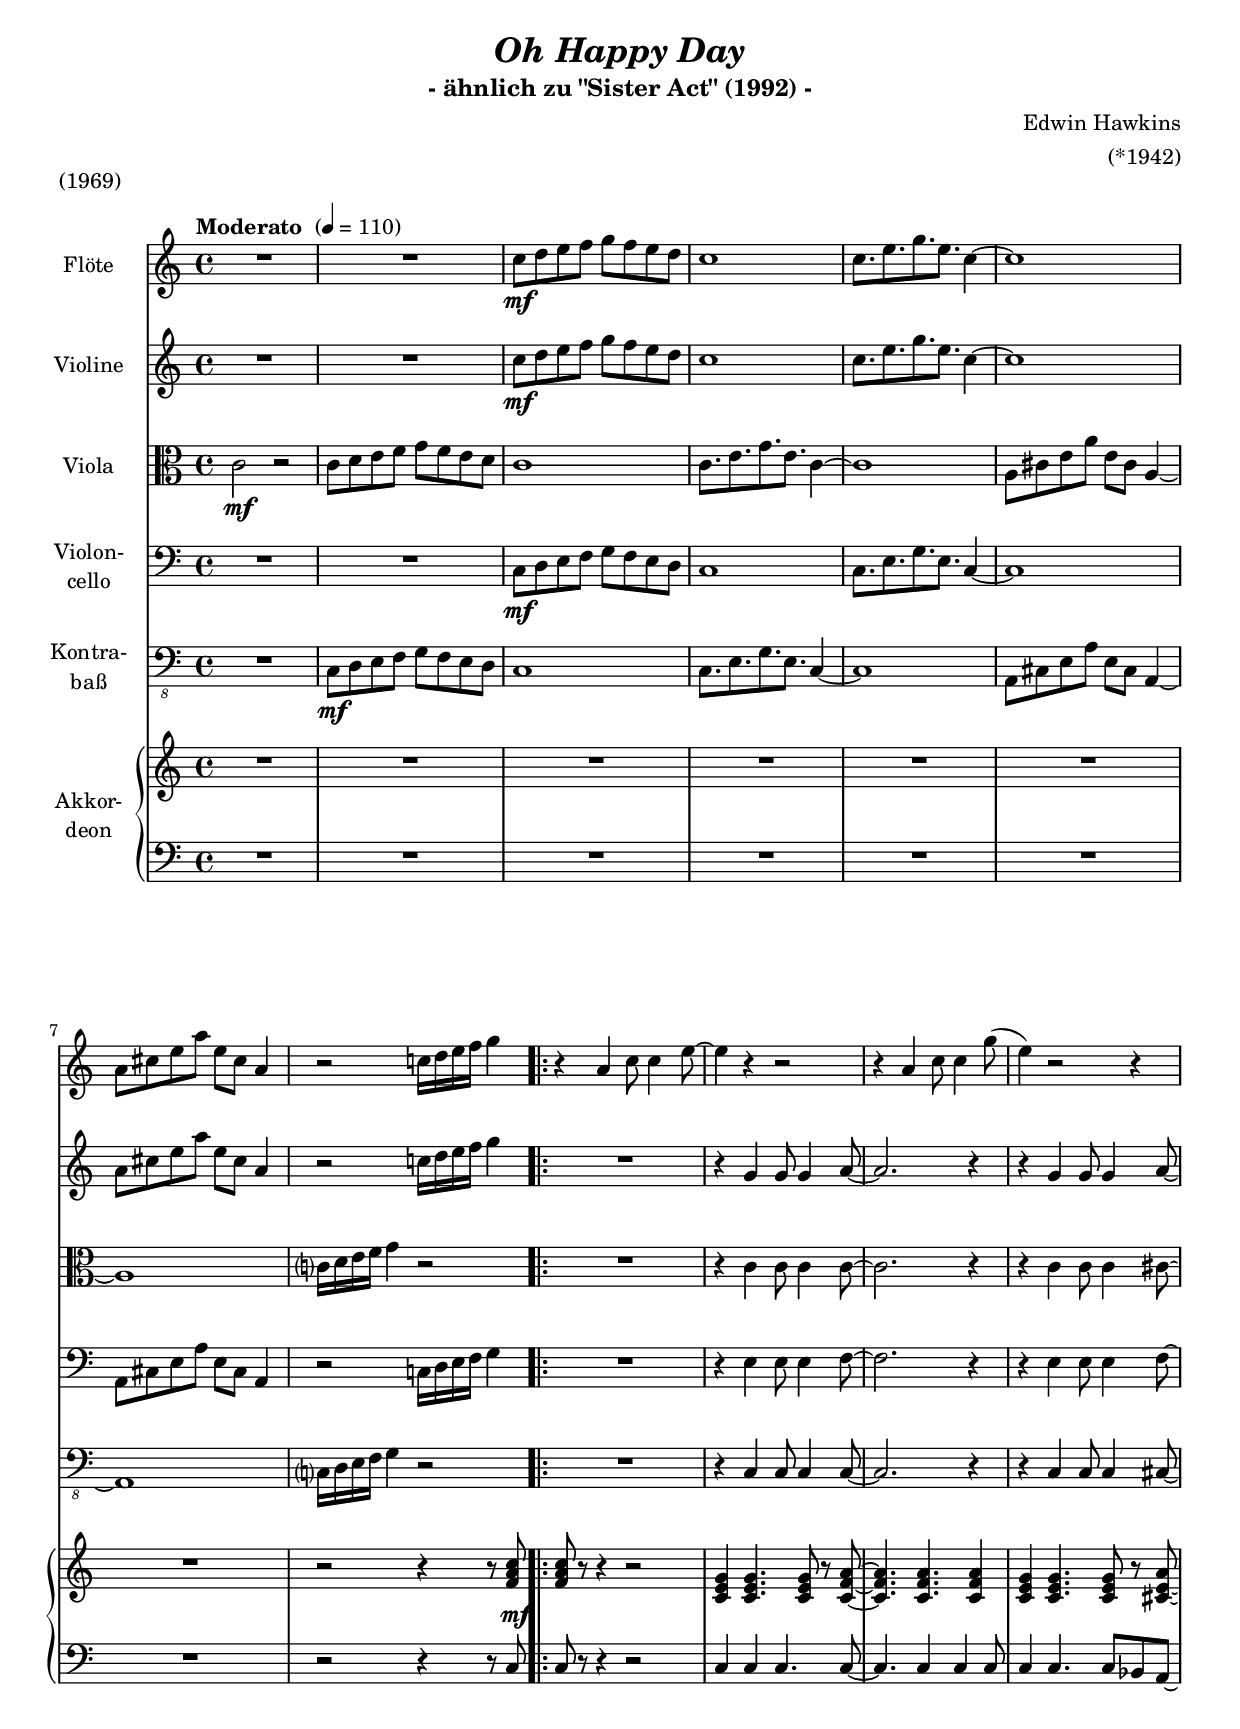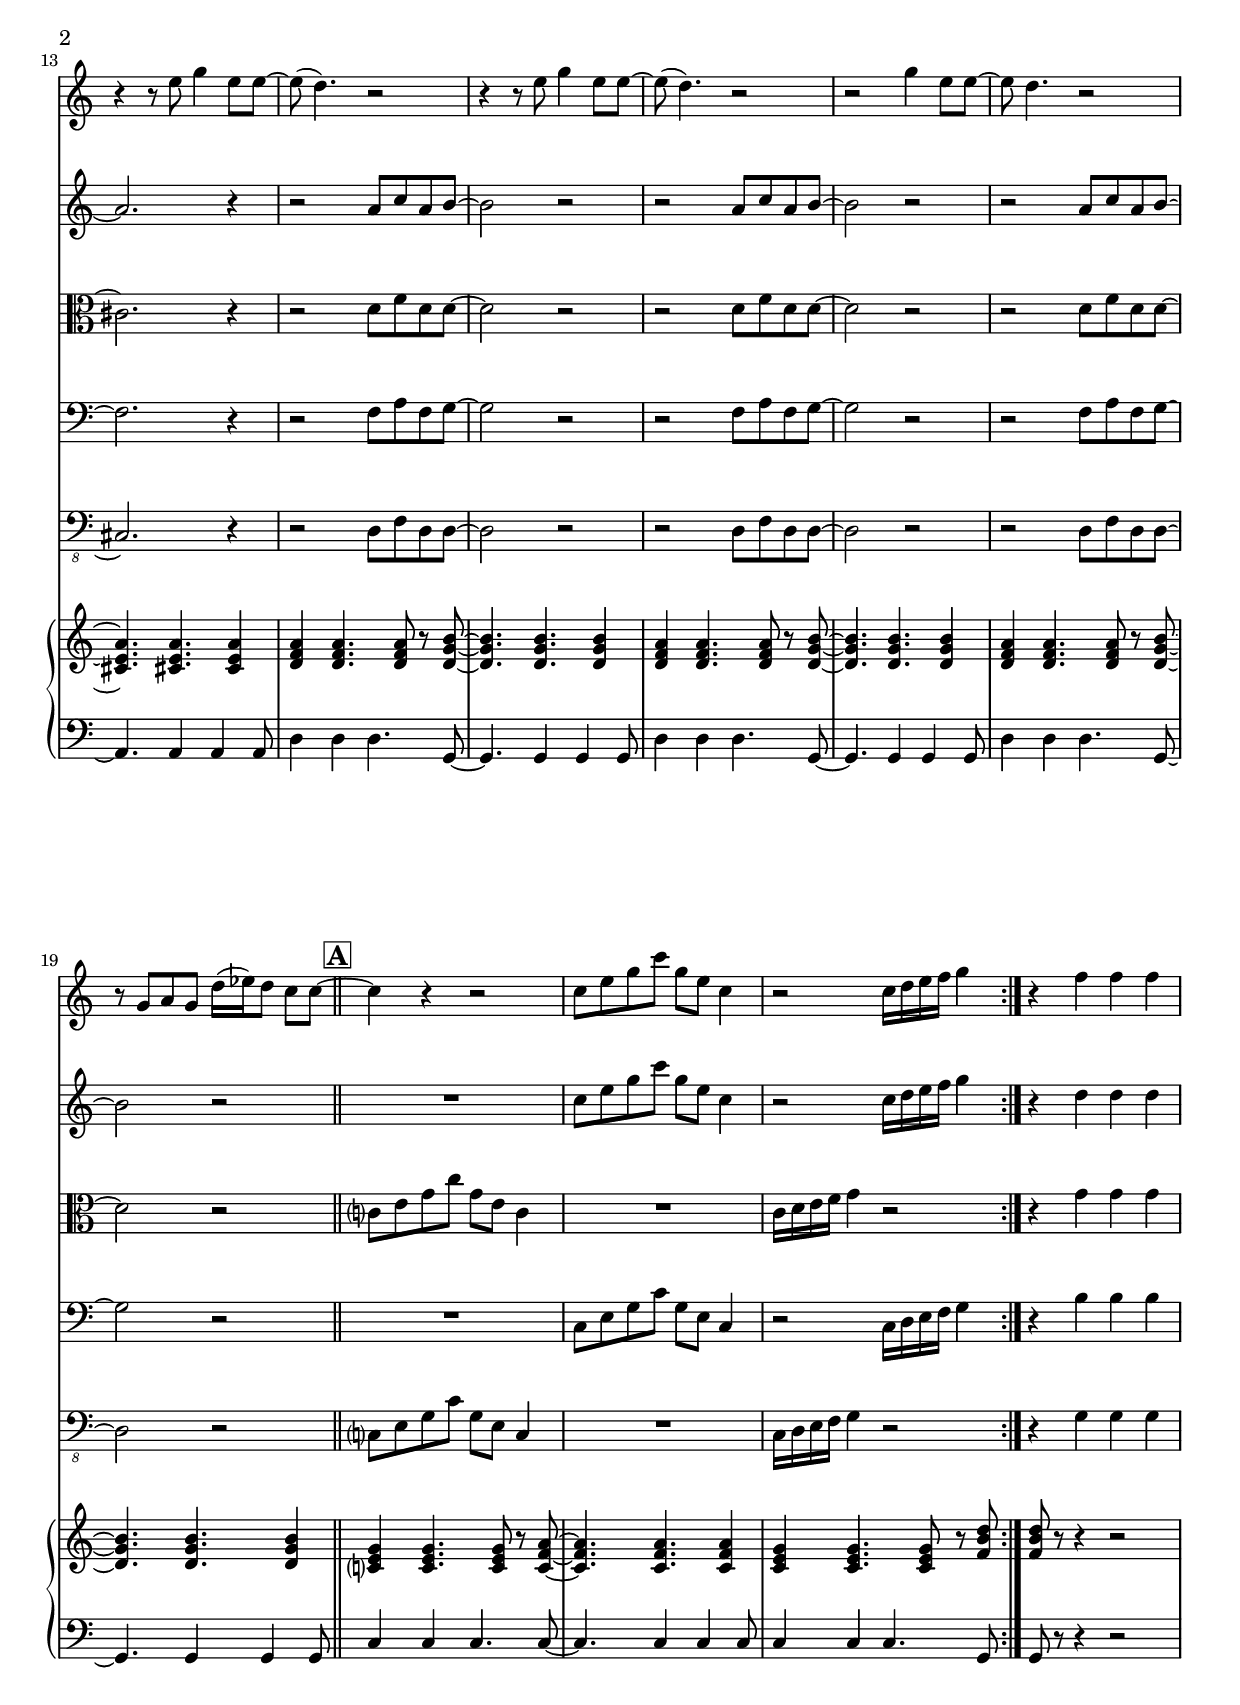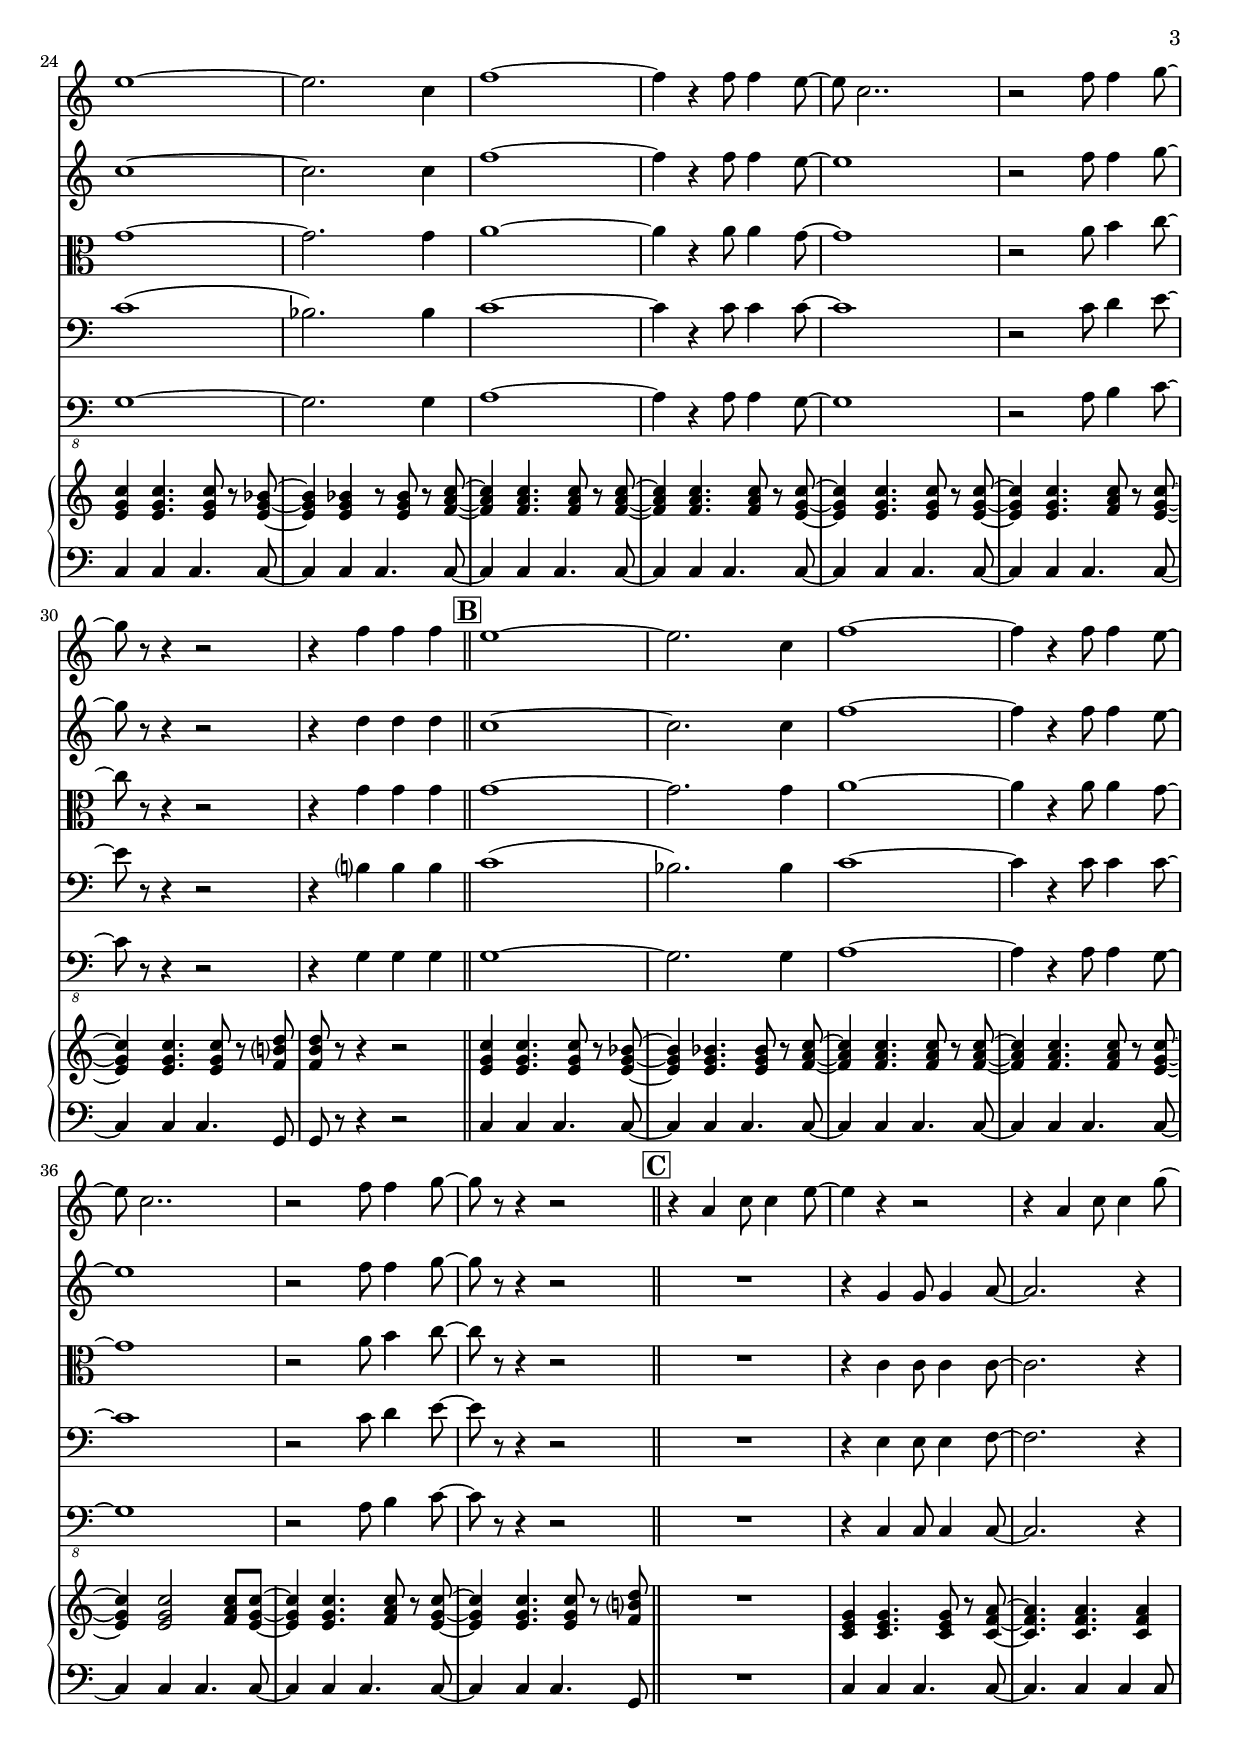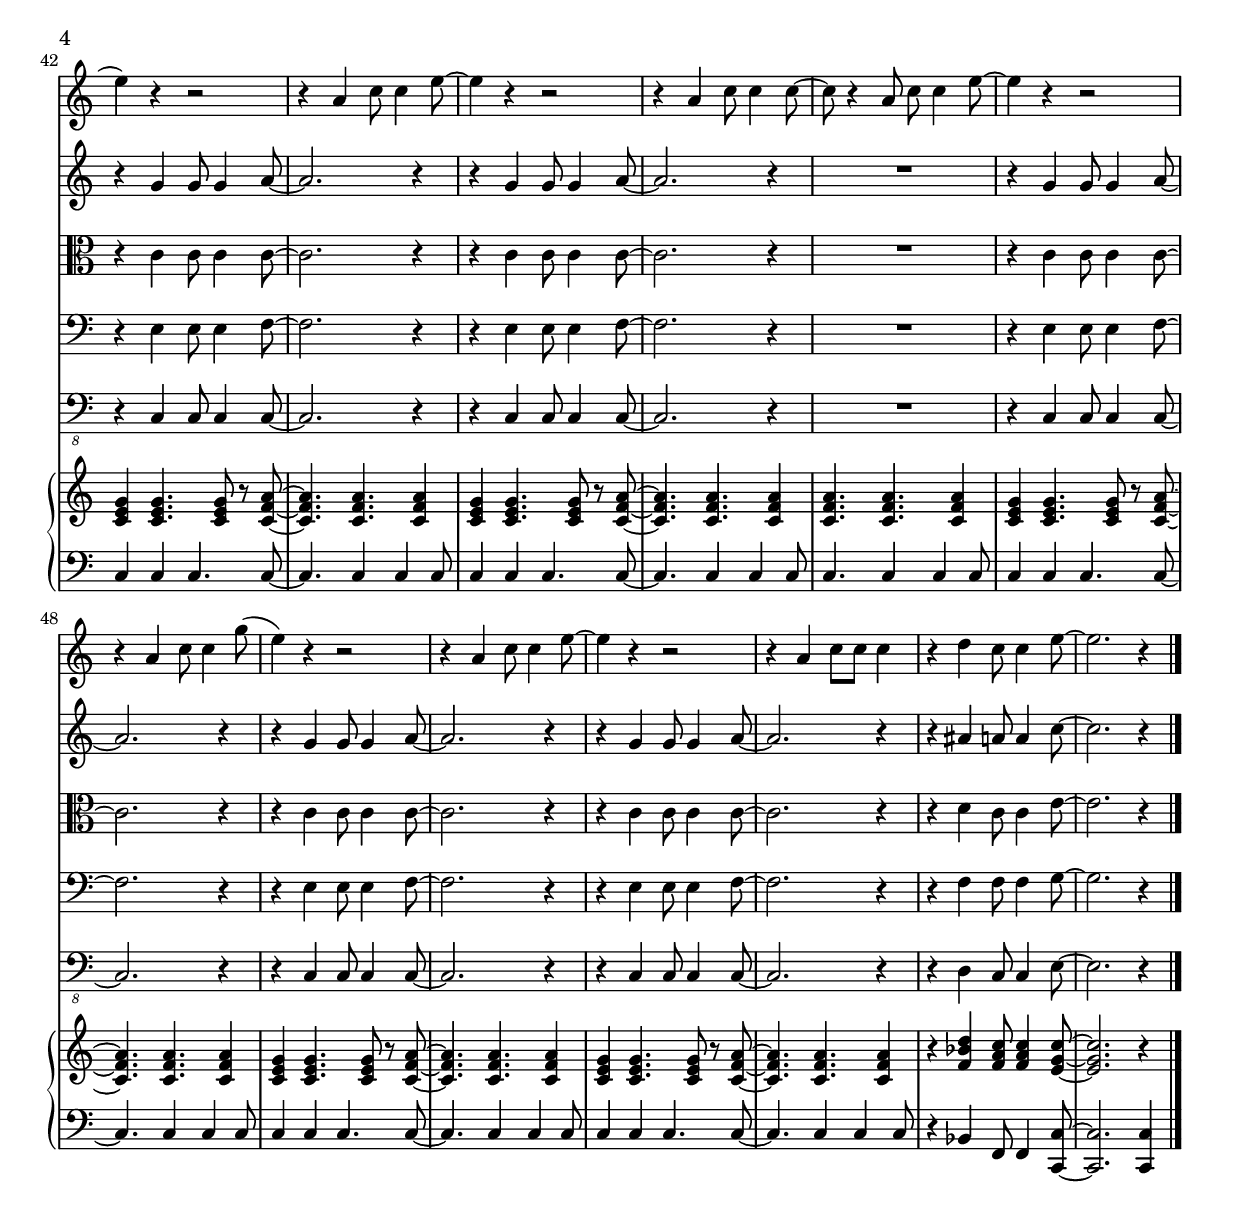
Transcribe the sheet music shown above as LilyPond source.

\version "2.18.2"
\include "deutsch.ly"

#(set-global-staff-size 18.75)

\header {
  title     = \markup \bold \italic "Oh Happy Day"
  subtitle  = "- ähnlich zu \"Sister Act\" (1992) -"
  composer  = "Edwin Hawkins"
  arranger  = "(*1942)"
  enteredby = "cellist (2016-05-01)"
  piece     = "(1969)"
}

voiceconsts = {
  \key c \major
  \time 4/4
  \tempo "Moderato " 4=110
  \clef "treble"
%  \numericTimeSignature
%  \compressFullBarRests
  \set tupletSpannerDuration = #(ly:make-moment 1 4)
  % Set default beaming for all staves
%  \set Timing.beamExceptions = #'()
%  \set Timing.baseMoment     = #(ly:make-moment 3 8)
%  \set Timing.beatStructure  = #'(1 1)
}

mifl = "flute"
mist = "string ensemble 1"
miba = "bassoon"
midb = "acoustic guitar (nylon)"
%mikl = "concertina"
mikl = "acoustic grand"

boxa = { \bar "||" \mark \markup \bold \box "A" }
boxb = { \bar "||" \mark \markup \bold \box "B" }
boxc = { \bar "||" \mark \markup \bold \box "C" }

va = \relative c'' {
  \voiceconsts

  R1*2
  c8\mf d e f g f e d
  c1
  c8. e g e c4~
  c1

  a8 cis e a e cis a4
  r2 c!16 d e f g4
  \repeat volta 2 {
    r a, c8 c4 e8~
    e4 r r2
    r4 a, c8 c4 g'8(

    e4) r2 r4
    r r8 e g4 e8 e~
    e( d4.) r2
    r4 r8 e g4 e8 e~
    e( d4.) r2

    r g4 e8 e~
    e d4. r2
    r8 g, a g d'16( es) d8 c c~ \boxa
    c4 r r2

    c8 e g c g e c4
    r2
    c16 d e f g4
  }

  r4 f f f
  e1~
  e2. c4

  f1~
  f4 r f8 f4 e8~
  e c2..
  r2 f8 f4 g8~
  g r r4 r2
  r4 f f f \boxb

  e1~
  e2. c4
  f1~
  f4 r f8 f4 e8~
  e c2..
  r2 f8 f4 g8~

  g r r4 r2 \boxc
  r4 a, c8 c4 e8~
  e4 r r2
  r4 a, c8 c4 g'8(
  e4) r r2
  r4 a, c8 c4 e8~

  e4 r r2
  r4 a, c8 c4 c8~
  c r4 a8 c c4 e8~
  e4 r r2
  r4 a, c8 c4 g'8(

  e4) r r2
  r4 a, c8 c4 e8~
  e4 r r2
  r4 a, c8 c c4
  r d c8 c4 e8~
  e2. r4 \bar "|."
}

vb = \relative c'' {
  \voiceconsts

  R1*2
  c8\mf d e f g f e d
  c1
  c8. e g e c4~
  c1

  a8 cis e a e cis a4
  r2 c!16 d e f g4
  \repeat volta 2 {
    R1
    r4 g, g8 g4 a8~
    a2. r4

    r g g8 g4 a8~
    a2. r4
    r2 a8 c a h~
    h2 r
    r a8 c a h~

    h2 r
    r a8 c a h~
    h2 r \boxa
    R1

    c8 e g c g e c4
    r2 c16 d e f g4
  }
  r d d d
  c1~
  c2. c4

  f1~
  f4 r f8 f4 e8~
  e1
  r2 f8 f4 g8~
  g r r4 r2
  r4 d d d \boxb

  c1~
  c2. c4
  f1~
  f4 r f8 f4 e8~
  e1
  r2 f8 f4 g8~

  g r r4 r2 \boxc
  R1
  r4 g, g8 g4 a8~
  a2. r4
  r g g8 g4 a8~
  a2. r4

  r g g8 g4 a8~
  a2. r4
  R1
  r4 g g8 g4 a8~
  a2. r4

  r4 g g8 g4 a8~
  a2. r4
  r g g8 g4 a8~
  a2. r4
  r ais a8 a4 c8~
  c2. r4 \bar "|."
}

vc = \relative c' {
  \voiceconsts
  \clef "alto"

  c2\mf r
  c8 d e f g f e d
  c1
  c8. e g e c4~
  c1
  a8 cis e a e cis a4~

  a1
  c?16 d e f g4 r2
  \repeat volta 2 {
    R1
    r4 c, c8 c4 c8~
    c2. r4

    r c c8 c4 cis8~
    cis2. r4
    r2 d8 f d d~
    d2 r
    r d8 f d d~

    d2 r
    r d8 f d d~
    d2 r \boxa
    c?8 e g c g e c4

    R1
    c16 d e f g4 r2
  }
  r4 g g g
  g1~
  g2. g4

  a1~
  a4 r a8 a4 g8~
  g1
  r2 a8 h4 c8~
  c r r4 r2
  r4 g g g \boxb

  g1~
  g2. g4
  a1~
  a4 r a8 a4 g8~
  g1
  r2 a8 h4 c8~

  c r r4 r2 \boxc
  R1
  r4 c, c8 c4 c8~
  c2. r4
  r c c8 c4 c8~
  c2. r4

  r c c8 c4 c8~
  c2. r4
  R1
  r4 c c8 c4 c8~
  c2. r4

  r c c8 c4 c8~
  c2. r4
  r c c8 c4 c8~
  c2. r4
  r d c8 c4 e8~
  e2. r4 \bar "|."
}

vd = \relative c {
  \voiceconsts
  \clef "bass"

  R1*2
  c8\mf d e f g f e d
  c1
  c8. e g e c4~
  c1

  a8 cis e a e cis a4
  r2 c!16 d e f g4
  \repeat volta 2 {
    R1
    r4 e4 e8 e4 f8~
    f2. r4

    r e e8 e4 f8~
    f2. r4
    r2 f8 a f g~
    g2 r
    r f8 a f g~

    g2 r
    r f8 a f g~
    g2 r \boxa
    R1

    c,8 e g c g e c4
    r2 c16 d e f g4
  }
  r h h h
  c1(
  b2.) b4

  c1~
  c4 r c8 c4 c8~
  c1
  r2 c8 d4 e8~
  e r r4 r2
  r4 h? h h \boxb

  c1(
  b2.) b4
  c1~
  c4 r c8 c4 c8~
  c1
  r2 c8 d4 e8~

  e r r4 r2 \boxc
  R1
  r4 e, e8 e4 f8~
  f2. r4
  r e e8 e4 f8~
  f2. r4

  r e e8 e4 f8~
  f2. r4
  R1
  r4 e e8 e4 f8~
  f2. r4

  r e e8 e4 f8~
  f2. r4
  r e e8 e4 f8~
  f2. r4
  r f f8 f4 g8~
  g2. r4 \bar "|."
}

ve = \relative c, {
  \voiceconsts
  \clef "bass_8"

  R1
  c8\mf d e f g f e d
  c1
  c8. e g e c4~
  c1
  a8 cis e a e cis a4~

  a1
  c?16 d e f g4 r2
  \repeat volta 2 {
    R1
    r4 c, c8 c4 c8~
    c2. r4

    r4 c c8 c4 cis8~
    cis2. r4
    r2 d8 f d d~
    d2 r
    r d8 f d d~

    d2 r
    r d8 f d d~
    d2 r \boxa
    c?8 e g c g e c4

    R1
    c16 d e f g4 r2
  }
  r4 g g g
  g1~
  g2. g4

  a1~
  a4 r a8 a4 g8~
  g1
  r2 a8 h4 c8~
  c r r4 r2
  r4 g g g \boxb

  g1~
  g2. g4
  a1~
  a4 r a8 a4 g8~
  g1
  r2 a8 h4 c8~

  c r r4 r2 \boxc
  R1
  r4 c, c8 c4 c8~
  c2. r4
  r c c8 c4 c8~
  c2. r4

  r c c8 c4 c8~
  c2. r4
  R1
  r4 c c8 c4 c8~
  c2. r4

  r c c8 c4 c8~
  c2. r4
  r c c8 c4 c8~
  c2. r4
  r d c8 c4 e8~
  e2. r4 \bar "|."
}

vf = \relative c' {
  \voiceconsts

  R1*7
  r2 r4 r8 <f a c>
  \repeat volta 2 {
    <f a c> r r4 r2
    <c e g>4 <c e g>4. <c e g>8 r  <c f a>~
    <c f a>4. <c f a> <c f a>4

    <c e g> <c e g>4. <c e g>8 r <cis e a>~
    <cis e a>4. <cis e a> <cis e a>4
    <d f a> <d f a>4. <d f a>8 r <d g h>~
    <d g h>4. <d g h> <d g h>4
    <d f a> <d f a>4. <d f a>8 r <d g h>~

    <d g h>4. <d g h> <d g h>4
    <d f a> <d f a>4. <d f a>8 r <d g h>~
    <d g h>4. <d g h> <d g h>4 \boxa
    <c? e g> <c e g>4. <c e g>8 r <c f a>~

    <c f a>4. <c f a> <c f a>4
    <c e g> <c e g>4. <c e g>8 r <f h d>
  }
  <f h d> r r4 r2
  <e g c>4 <e g c>4. <e g c>8 r <e g b>~
  <e g b>4 <e g b> r8 <e g b> r <f a c>~

  <f a c>4 <f a c>4. <f a c>8 r  <f a c>~
  <f a c>4 <f a c>4. <f a c>8 r <e g c>~
  <e g c>4 <e g c>4. <e g c>8 r <e g c>~
  <e g c>4 <e g c>4. <f a c>8 r <e g c>~
  <e g c>4 <e g c>4. <e g c>8 r <f h? d>
  <f h d> r r4 r2 \boxb

  <e g c>4 <e g c>4. <e g c>8 r <e g b>~
  <e g b>4 <e g b>4. <e g b>8 r <f a c>~
  <f a c>4 <f a c>4. <f a c>8 r <f a c>~
  <f a c>4 <f a c>4. <f a c>8 r <e g c>~
  <e g c>4 <e g c>2 <f a c>8 <e g c>~
  <e g c>4 <e g c>4. <f a c>8 r <e g c>~

  <e g c>4 <e g c>4. <e g c>8 r <f h? d> \boxc
  R1
  <c e g>4 <c e g>4. <c e g>8 r <c f a>~
  <c f a>4. <c f a> <c f a>4
  <c e g> <c e g>4. <c e g>8 r <c f a>~
  <c f a>4. <c f a> <c f a>4

  <c e g> <c e g>4. <c e g>8 r <c f a>~
  <c f a>4. <c f a> <c f a>4
  <c f a>4. <c f a> <c f a>4
  <c e g> <c e g>4. <c e g>8 r <c f a>~
  <c f a>4. <c f a> <c f a>4

  <c e g> <c e g>4. <c e g>8 r <c f a>~
  <c f a>4. <c f a> <c f a>4
  <c e g> <c e g>4. <c e g>8 r <c f a>~
  <c f a>4. <c f a> <c f a>4
  r <f b d> <f a c>8 <f a c>4 <e g c>8~
  <e g c>2. r4 \bar "|."
}

vg = \relative c {
  \voiceconsts
  \clef "bass"

  R1*7
  r2 r4 r8 c
  \repeat volta 2 {
    c r r4 r2
    c4 c c4. c8~
    c4. c4 c c8

    c4 c4. c8 b a~
    a4. a4 a a8
    d4 d d4. g,8~
    g4. g4 g g8
    d'4 d d4. g,8~

    g4. g4 g g8
    d'4 d d4. g,8~
    g4. g4 g g8 \boxa
    c4 c c4. c8~

    c4. c4 c c8
    c4 c c4. g8
  }
  g r r4 r2
  c4 c c4. c8~
  c4 c c4. c8~
  
  c4 c c4. c8~
  c4 c c4. c8~
  c4 c c4. c8~
  c4 c c4. c8~
  c4 c c4. g8
  g r r4 r2 \boxb

  c4 c c4. c8~
  c4 c c4. c8~
  c4 c c4. c8~
  c4 c c4. c8~
  c4 c c4. c8~
  c4 c c4. c8~
  
  c4 c c4. g8 \boxc
  R1
  c4 c c4. c8~
  c4. c4 c c8
  c4 c c4. c8~
  c4. c4 c c8

  c4 c c4. c8~
  c4. c4 c c8
  c4. c4 c c8
  c4 c c4. c8~
  c4. c4 c c8
  
  c4 c c4. c8~
  c4. c4 c c8
  c4 c c4. c8~
  c4. c4 c c8
  r4 b f8 f4 <c c'>8~
  <c c'>2. <c c'>4 \bar "|."
}

dy = {
  s1*7
  s2.. s8\mf
}


music = <<
      \new Staff {
        \set Staff.midiInstrument = \mifl
        \set Staff.instrumentName = \markup \center-column { "Flöte" }
        \transpose c c { \va }
      }

      \new Staff {
        \set Staff.midiInstrument = \mist
        \set Staff.instrumentName = \markup \center-column { "Violine" }
        \transpose c c { \vb }
      }

      \new Staff {
        \set Staff.midiInstrument = \mist
        \set Staff.instrumentName = \markup \center-column { "Viola" }
        \transpose c c { \vc }
      }

      \new Staff {
        \set Staff.midiInstrument = \miba
        \set Staff.instrumentName = \markup \center-column { "Violon-" "cello" }
        \transpose c c { \vd }
      }

      \new Staff {
        \set Staff.midiInstrument = \midb
        \set Staff.instrumentName = \markup \center-column { "Kontra-" "baß" }
        \transpose c c { \ve }
      }

      \new PianoStaff <<
        \set PianoStaff.instrumentName = \markup \center-column { "Akkor-" "deon" }
        \set PianoStaff.midiInstrument = \mikl
        \new Staff {
          \transpose c c { \vf }
        }

        \new Dynamics \dy

        \new Staff {
          \transpose c c { \vg }
        }
        >>
>>

\book {
  \score {
   \music
    \layout {}
  }

  \score {
    \unfoldRepeats \music

    \midi {
      \context {
        \Score
      }
    }
  }
}
